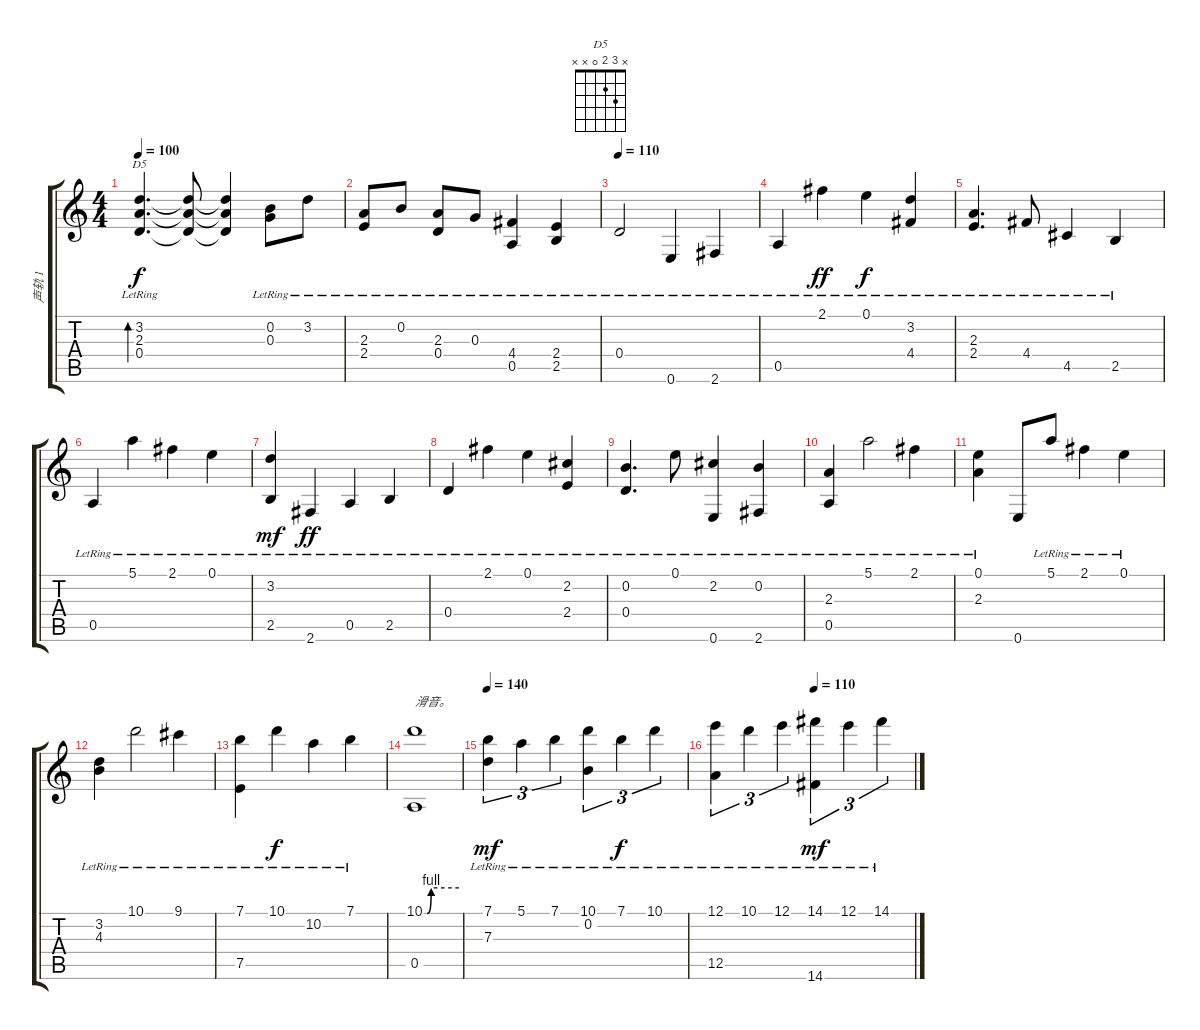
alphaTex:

\track ("声轨 1" "声轨 1") {instrument acousticguitarnylon}
\staff {score tabs}
\tuning (E4 B3 G3 D3 A2 E2) {hide}
\chord ("D5" x 3 2 0 x x)
\ts (4 4)
\tempo 100
\clef g2
\ks c
(3.2{lr} 2.3{lr} 0.4{lr}).4{d bd 480 ch "D5" dy f} (3.2{t} 2.3{t} 0.4{t}).8 (3.2{t} 2.3{t} 0.4{t}).4 (0.2{lr} 0.3{lr}).8 3.2{lr}.8 |
(2.3{lr} 2.4{lr}).8 0.2{lr}.8 (2.3{lr} 0.4{lr}).8 0.3{lr}.8 (4.4{lr} 0.5{lr}).4 (2.4{lr} 2.5{lr}).4 |
\tempo 110
0.4{lr}.2 0.6{lr}.4 2.6{lr}.4 |
0.5{lr}.4 2.1{lr}.4{dy ff} 0.1{lr}.4{dy f} (3.2{lr} 4.4{lr}).4 |
(2.3{lr} 2.4{lr}).4{d} 4.4{lr}.8 4.5{lr}.4 2.5{lr}.4 |
0.5{lr}.4 5.1{lr}.4 2.1{lr}.4 0.1{lr}.4 |
(3.2{lr} 2.5{lr}).4{dy mf} 2.6{lr}.4{dy ff} 0.5{lr}.4 2.5{lr}.4 |
0.4{lr}.4 2.1{lr}.4 0.1{lr}.4 (2.2{lr} 2.4{lr}).4 |
(0.2{lr} 0.4{lr}).4{d} 0.1{lr}.8 (2.2{lr} 0.6{lr}).4 (0.2{lr} 2.6{lr}).4 |
(2.3{lr} 0.5{lr}).4 5.1{lr}.2 2.1{lr}.4 |
(0.1{lr} 2.3).4 0.6.8 5.1{lr}.8 2.1{lr}.4 0.1{lr}.4 |
(3.2{lr} 4.3).4 10.1{lr}.2 9.1{lr}.4 |
(7.1{lr} 7.5).4 10.1{lr}.4{dy f} 10.2{lr}.4 7.1{lr}.4 |
(10.1{be (custom 0 0 5 0 12 4 60 4)} 0.5).1{txt "滑音。"} |
\tempo 140
(7.1{lr} 7.3).4{tu (3 2) dy mf} 5.1{lr}.4{tu (3 2)} 7.1{lr}.4{tu (3 2)} (10.1{lr} 0.2).4{tu (3 2)} 7.1{lr}.4{tu (3 2) dy f} 10.1{lr}.4{tu (3 2)} |
\tempo (110 0.5)
(12.1{lr} 12.5).4{tu (3 2)} 10.1{lr}.4{tu (3 2)} 12.1{lr}.4{tu (3 2)} (14.1{lr} 14.6).4{tu (3 2) dy mf} 12.1{lr}.4{tu (3 2)} 14.1{lr}.4{tu (3 2)}
